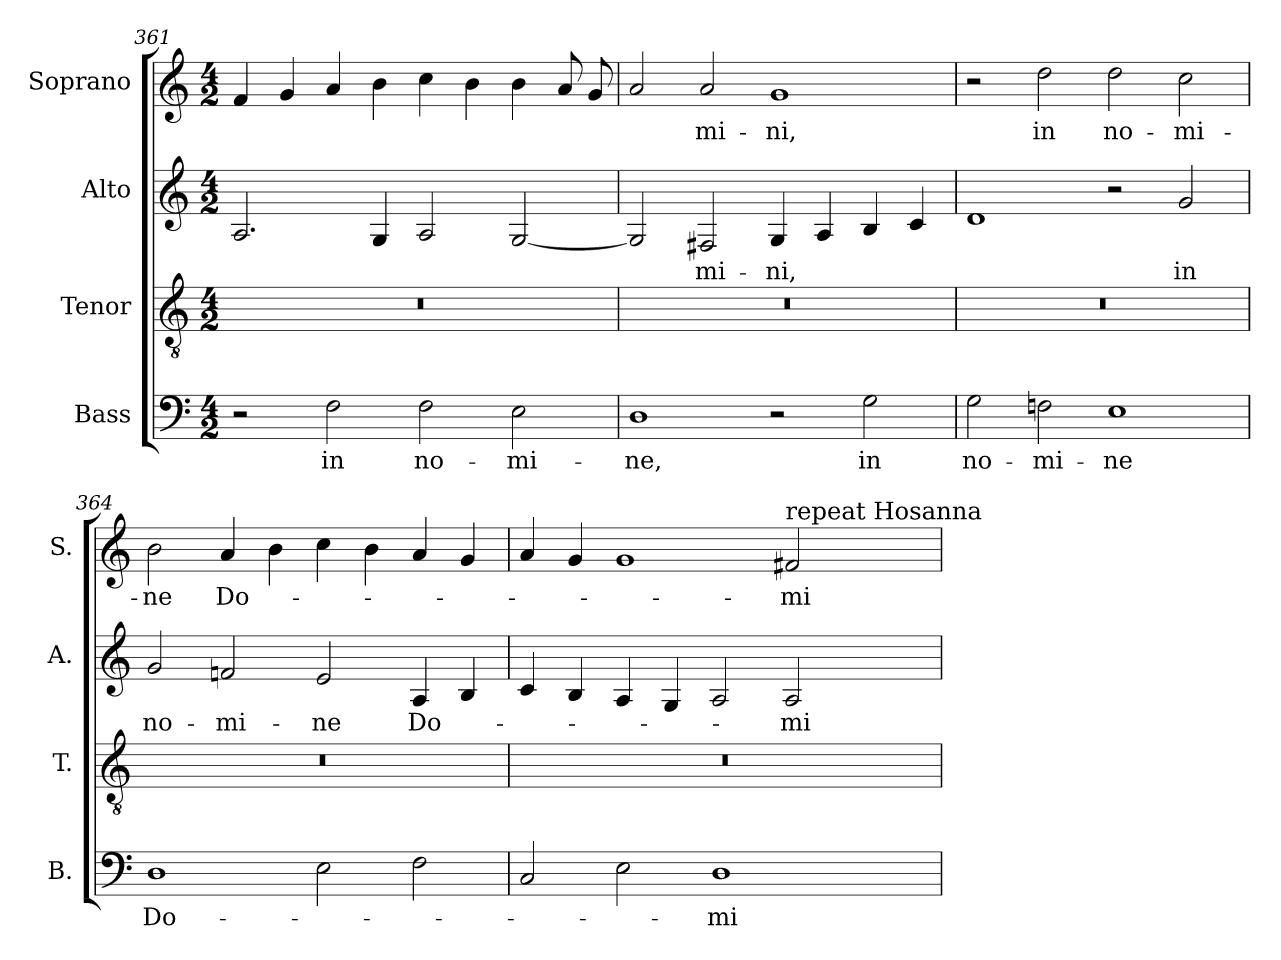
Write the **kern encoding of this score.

**kern	**text	**kern	**kern	**text	**kern	**text
*part4	*part4	*part3	*part2	*part2	*part1	*part1
*staff4	*staff4	*staff3	*staff2	*staff2	*staff1	*staff1
*I"Bass	*	*I"Tenor	*I"Alto	*	*I"Soprano	*
*I'B.	*	*I'T.	*I'A.	*	*I'S.	*
!!LO:PB:g=z
*clefF4	*	*clefGv2	*clefG2	*	*clefG2	*
*	*	*ITrd7c12	*	*	*	*
*k[]	*	*k[]	*k[]	*	*k[]	*
*C:	*	*C:	*C:	*	*C:	*
*M4/2	*	*M4/2	*M4/2	*	*M4/2	*
=361	=361	=361	=361	=361	=361	=361
!	!	!LO:N:vis=1	!	!	!	!
2r	.	0r	2.Ai/	.	4fi/	.
.	.	.	.	.	4gi/	.
!	!LO:LY:b:color=#000000	!	!	!	!	!
2Fi\	in	.	.	.	4ai/	.
.	.	.	4Gi/	.	4bi\	.
!	!LO:LY:b:color=#000000	!	!	!	!	!
2Fi\	no-	.	2Ai/	.	4cci\	.
.	.	.	.	.	4bi\	.
!	!LO:LY:b:color=#000000	!	!	!	!	!
2Ei\	-mi-	.	[2Gi/	.	4bi\	.
.	.	.	.	.	8ai/	.
.	.	.	.	.	8gi/	.
=362	=362	=362	=362	=362	=362	=362
!	!LO:LY:b:color=#000000	!LO:N:vis=1	!	!	!	!
1Di	-ne,	0r	2Gi/]	.	2ai/	.
!	!	!	!	!LO:LY:b:color=#000000	!	!
!	!	!	!	!	!	!LO:LY:b:color=#000000
.	.	.	2F#Xi/	-mi-	2ai/	-mi-
!	!	!	!	!LO:LY:b:color=#000000	!	!
!	!	!	!	!	!	!LO:LY:b:color=#000000
2r	.	.	4Gi/	-ni,	1gi	-ni,
.	.	.	4Ai/	.	.	.
!	!LO:LY:b:color=#000000	!	!	!	!	!
2Gi\	in	.	4Bi/	.	.	.
.	.	.	4ci/	.	.	.
=363	=363	=363	=363	=363	=363	=363
!	!LO:LY:b:color=#000000	!LO:N:vis=1	!	!	!	!
2Gi\	no-	0r	1di	.	2r	.
!	!LO:LY:b:color=#000000	!	!	!	!	!
!	!	!	!	!	!	!LO:LY:b:color=#000000
2Fni\	-mi-	.	.	.	2ddi\	in
!	!LO:LY:b:color=#000000	!	!	!	!	!
!	!	!	!	!	!	!LO:LY:b:color=#000000
1Ei	-ne	.	2r	.	2ddi\	no-
!	!	!	!	!LO:LY:b:color=#000000	!	!
!	!	!	!	!	!	!LO:LY:b:color=#000000
.	.	.	2gi/	in	2cci\	-mi-
=364	=364	=364	=364	=364	=364	=364
!	!LO:LY:b:color=#000000	!LO:N:vis=1	!	!	!	!
!	!	!	!	!LO:LY:b:color=#000000	!	!
!	!	!	!	!	!	!LO:LY:b:color=#000000
1Di	Do-	0r	2gi/	no-	2bi\	-ne
!	!	!	!	!LO:LY:b:color=#000000	!	!
!	!	!	!	!	!	!LO:LY:b:color=#000000
.	.	.	2fni/	-mi-	4ai/	Do-
.	.	.	.	.	4bi\	.
!	!	!	!	!LO:LY:b:color=#000000	!	!
2Ei\	.	.	2ei/	-ne	4cci\	.
.	.	.	.	.	4bi\	.
!	!	!	!	!LO:LY:b:color=#000000	!	!
2Fi\	.	.	4Ai/	Do-	4ai/	.
.	.	.	4Bi/	.	4gi/	.
=365	=365	=365	=365	=365	=365	=365
!	!	!LO:N:vis=1	!	!	!	!
2Ci/	.	0r	4ci/	.	4ai/	.
.	.	.	4Bi/	.	4gi/	.
2Ei\	.	.	4Ai/	.	1gi	.
.	.	.	4Gi/	.	.	.
!	!LO:LY:b:color=#000000	!	!	!	!	!
1Di	-mi-	.	2Ai/	.	.	.
!	!	!	!	!LO:LY:b:color=#000000	!	!
!	!	!	!	!	!LO:TX:a:t=repeat Hosanna	!
!	!	!	!	!	!	!LO:LY:b:color=#000000
.	.	.	2Ai/	-mi-	2f#Xi/	-mi-
=	=	=	=	=	=	=
*-	*-	*-	*-	*-	*-	*-
